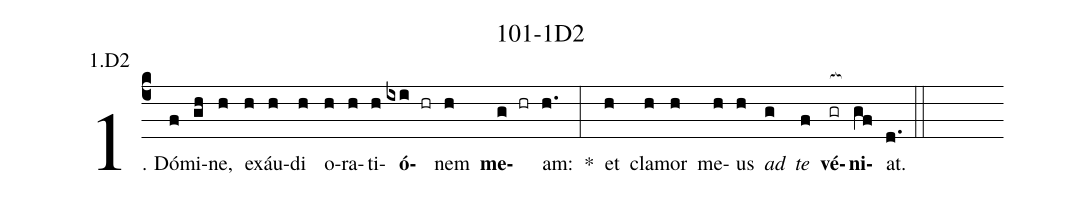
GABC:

name: 101-1D2;
annotation: 1.D2;
%%
(c4)1. Dó(f)mi(gh)ne,(h) ex(h)áu(h)di(h) o(h)ra(h)ti(h)<b>ó</b>(ixi hr)nem(h) <b>me</b>(g hr)am:(h.) *(:) et(h) cla(h)mor(h) me(h)us(h) <i>ad</i>(g) <i>te</i>(f) <b>vé</b>(gr[ocb:1{])<b>ni</b>(gf[ocb:0}])at.(d.) (::)
